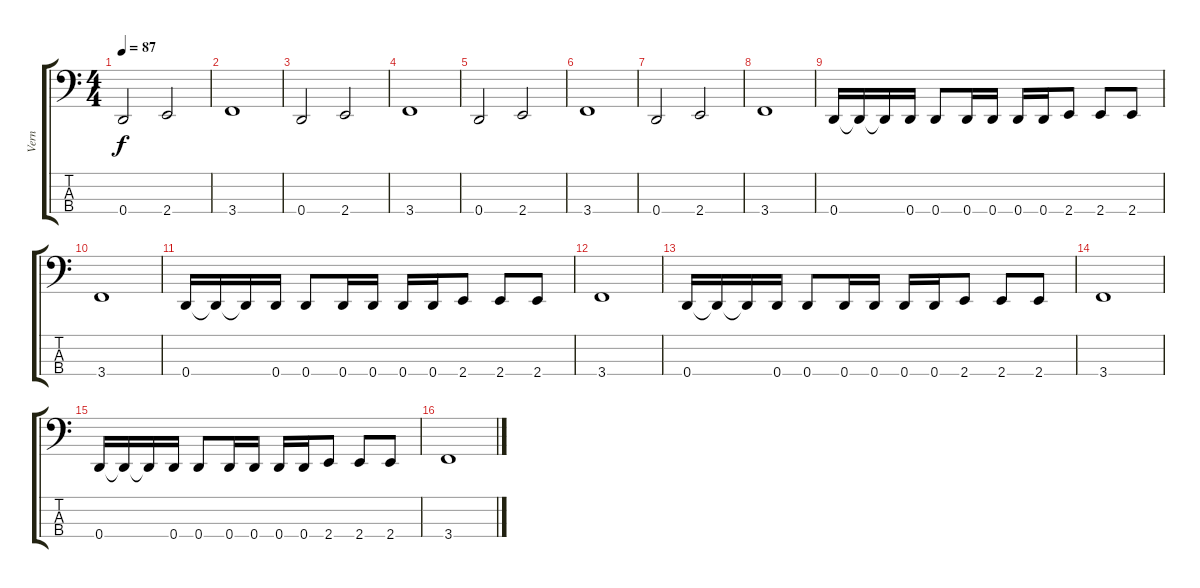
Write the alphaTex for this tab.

\track ("Vern" "Vern") {instrument electricbassfinger}
\staff {score tabs}
\tuning (F2 C2 G1 D1) {hide}
\ts (4 4)
\tempo 87
\clef f4
\ks c
0.4.2{dy f} 2.4.2 |
3.4.1 |
0.4.2 2.4.2 |
3.4.1 |
0.4.2 2.4.2 |
3.4.1 |
0.4.2 2.4.2 |
3.4.1 |
0.4.16 0.4{t}.16 0.4{t}.16 0.4.16 0.4.8 0.4.16 0.4.16 0.4.16 0.4.16 2.4.8 2.4.8 2.4.8 |
3.4.1 |
0.4.16 0.4{t}.16 0.4{t}.16 0.4.16 0.4.8 0.4.16 0.4.16 0.4.16 0.4.16 2.4.8 2.4.8 2.4.8 |
3.4.1 |
0.4.16 0.4{t}.16 0.4{t}.16 0.4.16 0.4.8 0.4.16 0.4.16 0.4.16 0.4.16 2.4.8 2.4.8 2.4.8 |
3.4.1 |
0.4.16 0.4{t}.16 0.4{t}.16 0.4.16 0.4.8 0.4.16 0.4.16 0.4.16 0.4.16 2.4.8 2.4.8 2.4.8 |
3.4.1
